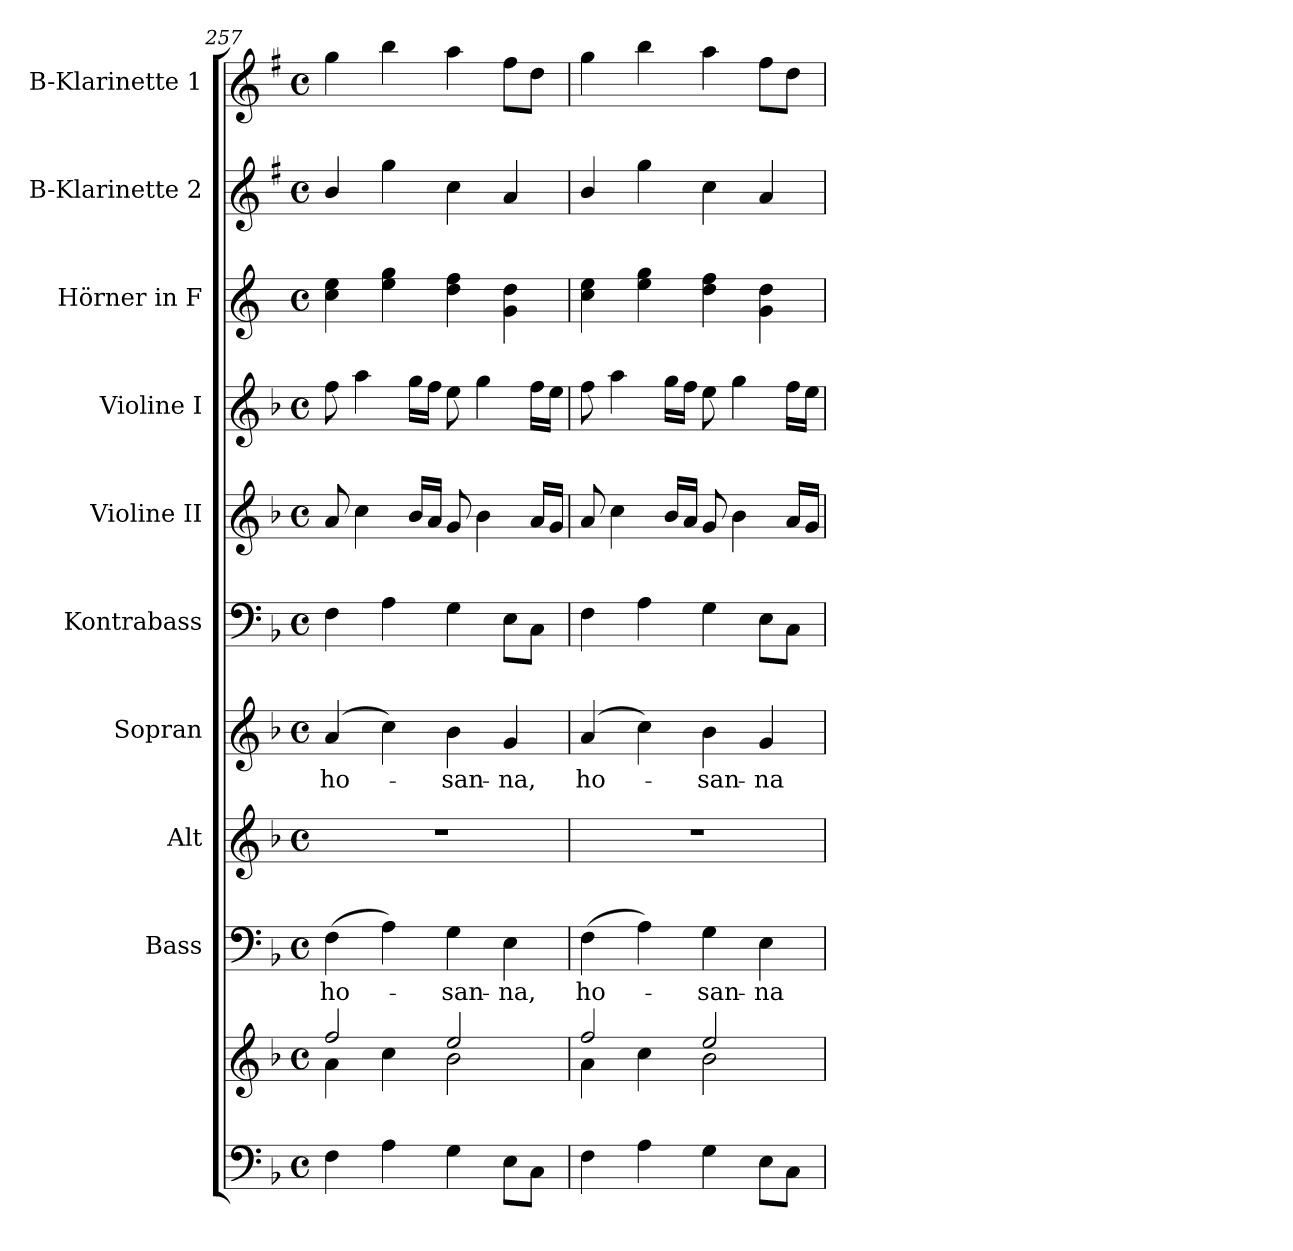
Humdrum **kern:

**kern	**kern	**kern	**text	**kern	**kern	**text	**kern	**kern	**kern	**kern	**kern	**kern
*part10	*part10	*part9	*part9	*part8	*part7	*part7	*part6	*part5	*part4	*part3	*part2	*part1
*staff11	*staff10	*staff9	*staff9	*staff8	*staff7	*staff7	*staff6	*staff5	*staff4	*staff3	*staff2	*staff1
*	*	*I"Bass	*	*I"Alt	*I"Sopran	*	*I"Kontrabass	*I"Violine II	*I"Violine I	*I"Hörner in F	*I"B-Klarinette 2	*I"B-Klarinette 1
*	*	*I'B.	*	*I'A.	*I'S.	*	*I'Kb.	*I'Vl. II	*I'Vl. I	*	*I'B Kl. 2	*I'B Kl. 1
*clefF4	*clefG2	*clefF4	*	*clefG2	*clefG2	*	*clefF4	*clefG2	*clefG2	*clefG2	*clefG2	*clefG2
*	*	*	*	*	*	*	*ITrd7c12	*	*	*ITrd4c7	*ITrd1c2	*ITrd1c2
*k[b-]	*k[b-]	*k[b-]	*	*k[b-]	*k[b-]	*	*k[b-]	*k[b-]	*k[b-]	*k[b-]	*k[b-]	*k[b-]
*F:	*F:	*F:	*	*F:	*F:	*	*F:	*F:	*F:	*F:	*F:	*F:
*M4/4	*M4/4	*M4/4	*	*M4/4	*M4/4	*	*M4/4	*M4/4	*M4/4	*M4/4	*M4/4	*M4/4
*met(c)	*met(c)	*met(c)	*	*met(c)	*met(c)	*	*met(c)	*met(c)	*met(c)	*met(c)	*met(c)	*met(c)
=257	=257	=257	=257	=257	=257	=257	=257	=257	=257	=257	=257	=257
*	*^	*	*	*	*	*	*	*	*	*	*	*
!	!	!	!	!LO:LY:b	!	!	!LO:LY:b	!	!	!	!	!	!
4F\	2ff/	4a\	(>4F\	ho-	1r	(4a/	ho-	4FF\	8a/	8ff\	4f\ 4a\	4a/	4ff\
.	.	.	.	.	.	.	.	.	4cc\	4aa\	.	.	.
4A\	.	4cc\	4A\)	.	.	4cc\)	.	4AA\	.	.	4a\ 4cc\	4ff\	4aa\
.	.	.	.	.	.	.	.	.	16b-/LL	16gg\LL	.	.	.
.	.	.	.	.	.	.	.	.	16a/JJ	16ff\JJ	.	.	.
!	!	!	!	!LO:LY:b	!	!	!LO:LY:b	!	!	!	!	!	!
4G\	2ee/	2b-\	4G\	-san-	.	4b-\	-san-	4GG\	8g/	8ee\	4g\ 4b-\	4b-\	4gg\
.	.	.	.	.	.	.	.	.	4b-\	4gg\	.	.	.
!	!	!	!	!LO:LY:b	!	!	!LO:LY:b	!	!	!	!	!	!
8E\L	.	.	4E\	-na,	.	4g/	-na,	8EE\L	.	.	4c\ 4g\	4g/	8ee\L
8C\J	.	.	.	.	.	.	.	8CC\J	16a/LL	16ff\LL	.	.	8cc\J
.	.	.	.	.	.	.	.	.	16g/JJ	16ee\JJ	.	.	.
=258	=258	=258	=258	=258	=258	=258	=258	=258	=258	=258	=258	=258	=258
!	!	!	!	!LO:LY:b	!	!	!LO:LY:b	!	!	!	!	!	!
4F\	2ff/	4a\	(>4F\	ho-	1r	(4a/	ho-	4FF\	8a/	8ff\	4f\ 4a\	4a/	4ff\
.	.	.	.	.	.	.	.	.	4cc\	4aa\	.	.	.
4A\	.	4cc\	4A\)	.	.	4cc\)	.	4AA\	.	.	4a\ 4cc\	4ff\	4aa\
.	.	.	.	.	.	.	.	.	16b-/LL	16gg\LL	.	.	.
.	.	.	.	.	.	.	.	.	16a/JJ	16ff\JJ	.	.	.
!	!	!	!	!LO:LY:b	!	!	!LO:LY:b	!	!	!	!	!	!
4G\	2ee/	2b-\	4G\	-san-	.	4b-\	-san-	4GG\	8g/	8ee\	4g\ 4b-\	4b-\	4gg\
.	.	.	.	.	.	.	.	.	4b-\	4gg\	.	.	.
!	!	!	!	!LO:LY:b	!	!	!LO:LY:b	!	!	!	!	!	!
8E\L	.	.	4E\	-na	.	4g/	-na	8EE\L	.	.	4c\ 4g\	4g/	8ee\L
8C\J	.	.	.	.	.	.	.	8CC\J	16a/LL	16ff\LL	.	.	8cc\J
.	.	.	.	.	.	.	.	.	16g/JJ	16ee\JJ	.	.	.
*	*v	*v	*	*	*	*	*	*	*	*	*	*	*
=	=	=	=	=	=	=	=	=	=	=	=	=
*-	*-	*-	*-	*-	*-	*-	*-	*-	*-	*-	*-	*-
